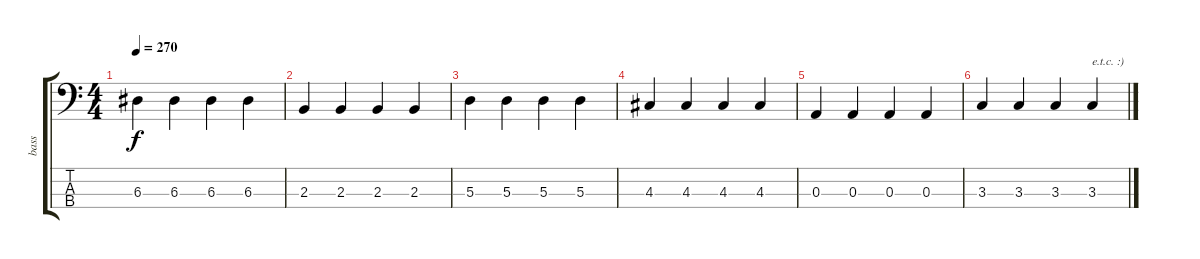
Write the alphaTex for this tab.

\track ("bass" "bass") {instrument electricbasspick}
\staff {score tabs}
\tuning (G2 D2 A1 E1) {hide}
\ts (4 4)
\tempo 270
\clef f4
\ks c
6.3.4{dy f} 6.3.4 6.3.4 6.3.4 |
2.3.4 2.3.4 2.3.4 2.3.4 |
5.3.4 5.3.4 5.3.4 5.3.4 |
4.3.4 4.3.4 4.3.4 4.3.4 |
0.3.4 0.3.4 0.3.4 0.3.4 |
3.3.4 3.3.4 3.3.4 3.3.4{txt "e.t.c. :)"}
